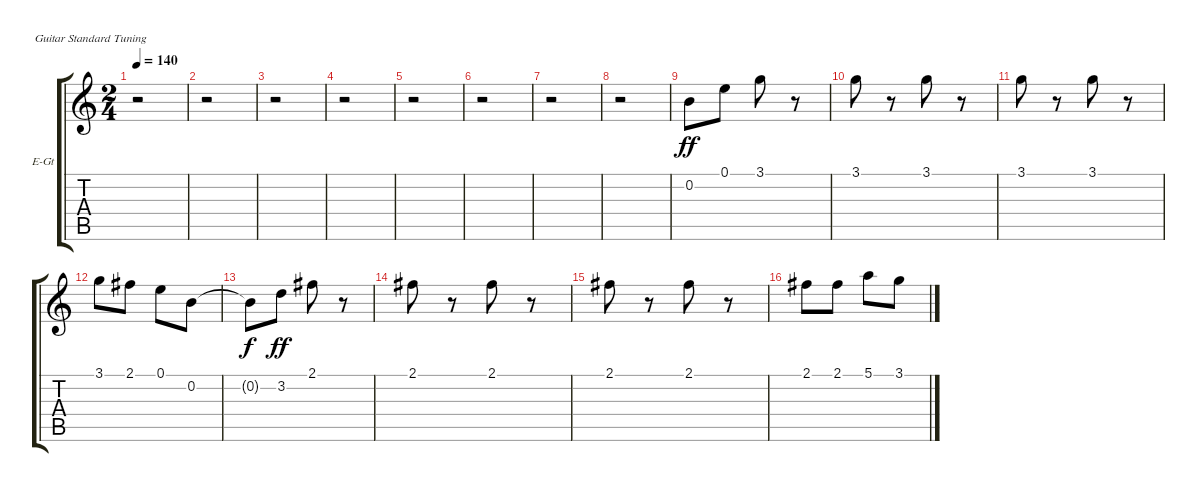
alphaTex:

\bracketExtendMode groupsimilarinstruments
\firstSystemTrackNameOrientation horizontal
\otherSystemsTrackNameOrientation horizontal
\track ("Гитара 2" "E-Gt") {instrument distortionguitar}
\staff {score tabs}
\tuning (E4 B3 G3 D3 A2 E2)
\ts (2 4)
\tempo 140
\clef g2
\ks c
r.2{dy ff} |
r.2 |
r.2 |
r.2 |
r.2 |
r.2 |
r.2 |
r.2 |
0.2.8 0.1.8 3.1.8 r.8 |
3.1.8 r.8 3.1.8 r.8 |
3.1.8 r.8 3.1.8 r.8 |
3.1.8 2.1.8 0.1.8 0.2.8 |
0.2{t}.8{dy f} 3.2.8{dy ff} 2.1.8 r.8 |
2.1.8 r.8 2.1.8 r.8 |
2.1.8 r.8 2.1.8 r.8 |
2.1.8 2.1.8 5.1.8 3.1.8
